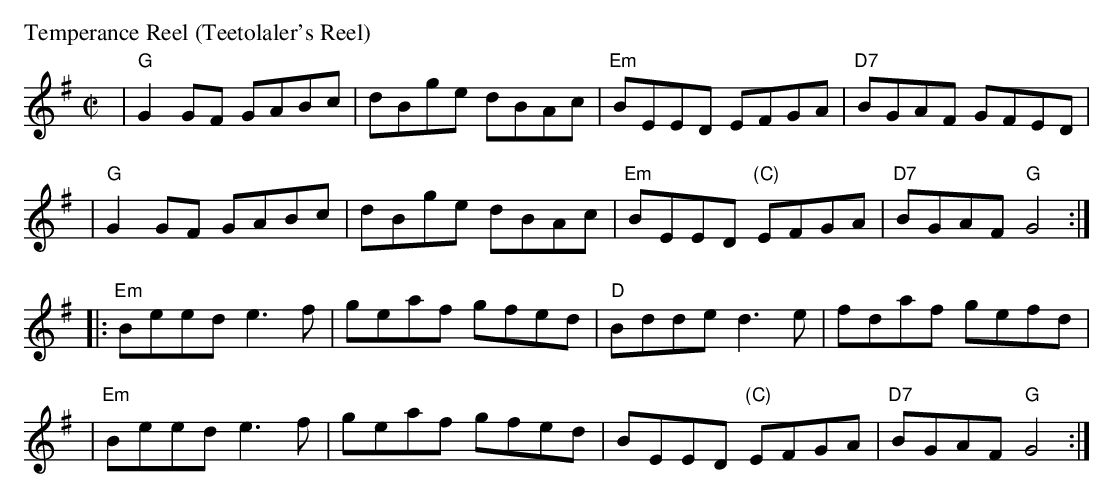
X:1
P: Temperance Reel (Teetolaler's Reel)
M: C|
L: 1/8
K: G
| "G"G2GF GABc | dBge dBAc | "Em"BEED EFGA | "D7"BGAF GFED |
| "G"G2GF GABc | dBge dBAc | "Em"BEED "(C)"EFGA | "D7"BGAF "G"G4 :|
|: "Em"Beed e3f | geaf gfed | "D"Bdde d3e | fdaf gefd |
| "Em"Beed e3f | geaf gfed |  BEED "(C)"EFGA | "D7"BGAF "G"G4 :|
